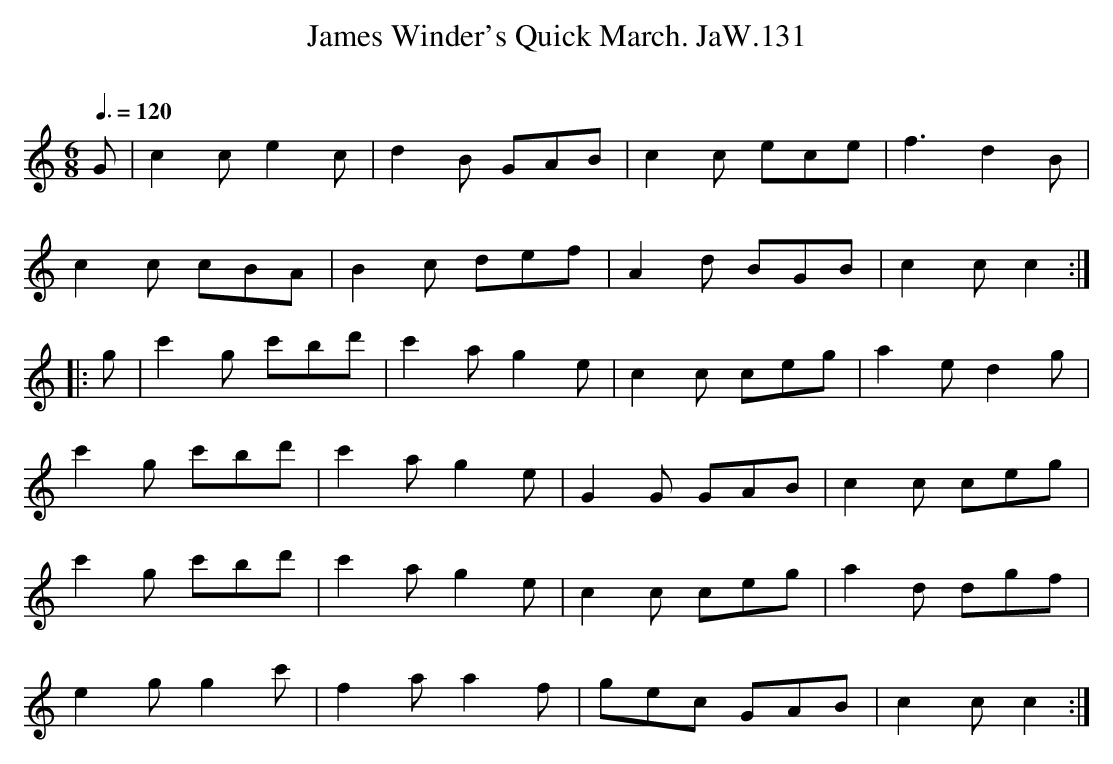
X:1
T:James Winder's Quick March. JaW.131
M:6/8
L:1/8
Q:3/8=120
O:
K:C
G|c2c e2c|d2B GAB|c2c ece|f3 d2B|
c2c cBA|B2c def|A2d BGB|c2c c2:|
|:g|c'2g c'bd'|c'2a g2e|c2c ceg|a2e d2g|
c'2g c'bd'|c'2a g2e|G2G GAB|c2c ceg|
c'2g c'bd'|c'2a g2e|c2c ceg|a2d dgf|
e2g g2c'|f2a a2f|gec GAB|c2c c2:|
